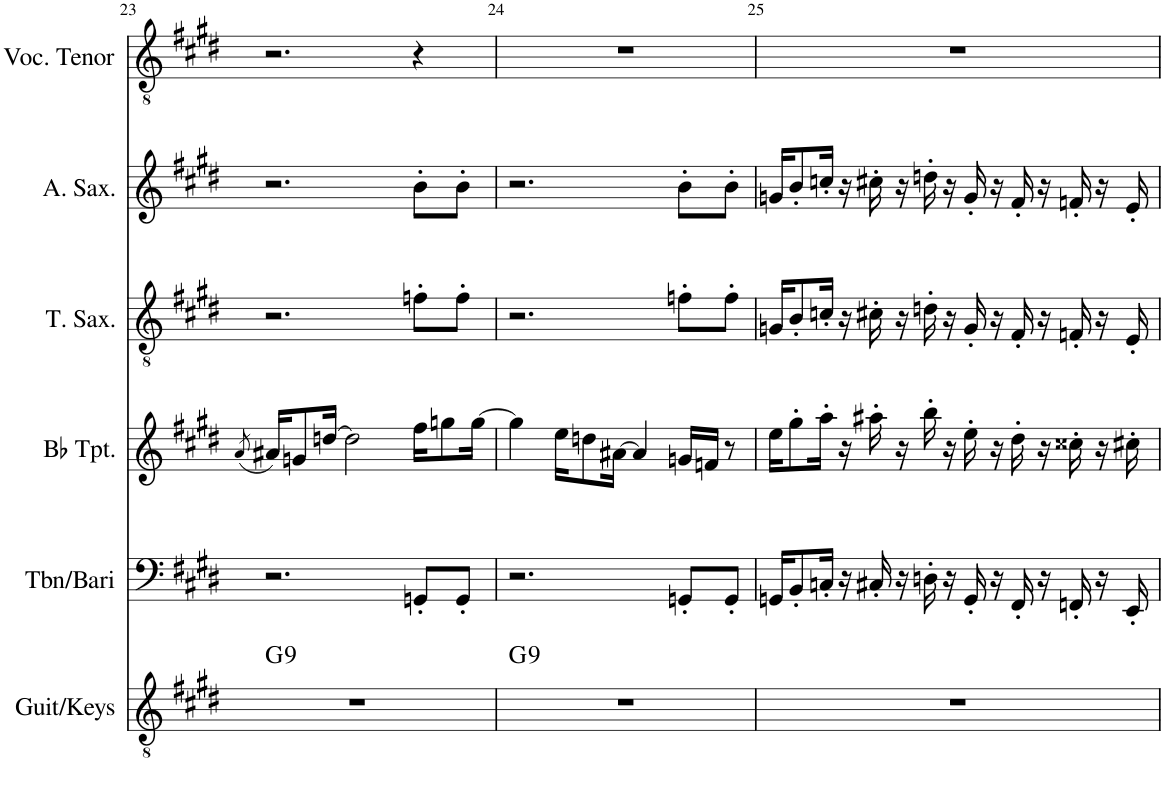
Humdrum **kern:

**kern	**harte	**kern	**kern	**kern	**kern	**kern
*part6	*part6	*part5	*part4	*part3	*part2	*part1
*staff6	*	*staff5	*staff4	*staff3	*staff2	*staff1
*I"Guit/Keys	*	*I"Tbn/Bari	*I"Bb Trumpet	*I"T. Sax.	*I"Alto Sax	*I"Voc. Tenor
*I'Guit/Keys	*	*I'Tbn/Bari	*I'Bb Tpt.	*I'T. Sax.	*I'A. Sax.	*I'Voc. Tenor
!!LO:PB:g=z
*clefGv2	*	*clefF4	*clefG2	*clefGv2	*clefG2	*clefGv2
*	*	*	*ITrd1c2	*ITrd8c14	*ITrd5c9	*
*k[f#c#g#d#]	*	*k[f#c#g#d#]	*k[f#c#g#d#]	*k[f#c#g#d#]	*k[f#c#g#d#]	*k[f#c#g#d#]
*M4/4	*	*M4/4	*M4/4	*M4/4	*M4/4	*M4/4
=23	=23	=23	=23	=23	=23	=23
.	.	.	(8qa/	.	.	.
!	!LO:H:kt=9	!	!	!	!	!
1r	G:9	2.r	16a#X/KL)	2.r	2.r	2.r
.	.	.	8gn/	.	.	.
.	.	.	[16ddn/Jk	.	.	.
.	.	.	2dd\]	.	.	.
.	.	8GGn'/L	16ff#\KL	8fn'\L	8b'\L	4r
.	.	.	8ggn\	.	.	.
.	.	8GG'/J	.	8f'\J	8b'\J	.
.	.	.	[16gg\Jk	.	.	.
=24	=24	=24	=24	=24	=24	=24
!	!LO:H:kt=9	!	!	!	!	!
1r	G:9	2.r	4gg\]	2.r	2.r	1r
.	.	.	16ee\KL	.	.	.
.	.	.	8ddn\	.	.	.
.	.	.	[16a#X\Jk	.	.	.
.	.	.	4a#/]	.	.	.
.	.	8GGn'/L	16gn/LL	8fn'\L	8b'\L	.
.	.	.	16fn/JJ	.	.	.
.	.	8GG'/J	8r	8f'\J	8b'\J	.
=25	=25	=25	=25	=25	=25	=25
1r	.	16GGn/KL	16ee\KL	16Gn/KL	16gn/KL	1r
.	.	8BB'/	8gg#'\	8B'/	8b'/	.
.	.	16Cn'/Jk	16aa'\Jk	16cn'/Jk	16ccn'/Jk	.
.	.	16r	16r	16r	16r	.
.	.	16C#X'/	16aa#X'\	16c#X'\	16cc#X'\	.
.	.	16r	16r	16r	16r	.
.	.	16Dn'\	16bb'\	16dn'\	16ddn'\	.
.	.	16r	16r	16r	16r	.
.	.	16GG'/	16ee'\	16G'/	16g'/	.
.	.	16r	16r	16r	16r	.
.	.	16FF#'/	16dd#'\	16F#'/	16f#'/	.
.	.	16r	16r	16r	16r	.
.	.	16FFn'/	16cc##X'\	16Fn'/	16fn'/	.
.	.	16r	16r	16r	16r	.
.	.	16EE'/	16cc#X'\	16E'/	16e'/	.
=	=	=	=	=	=	=
*-	*-	*-	*-	*-	*-	*-
